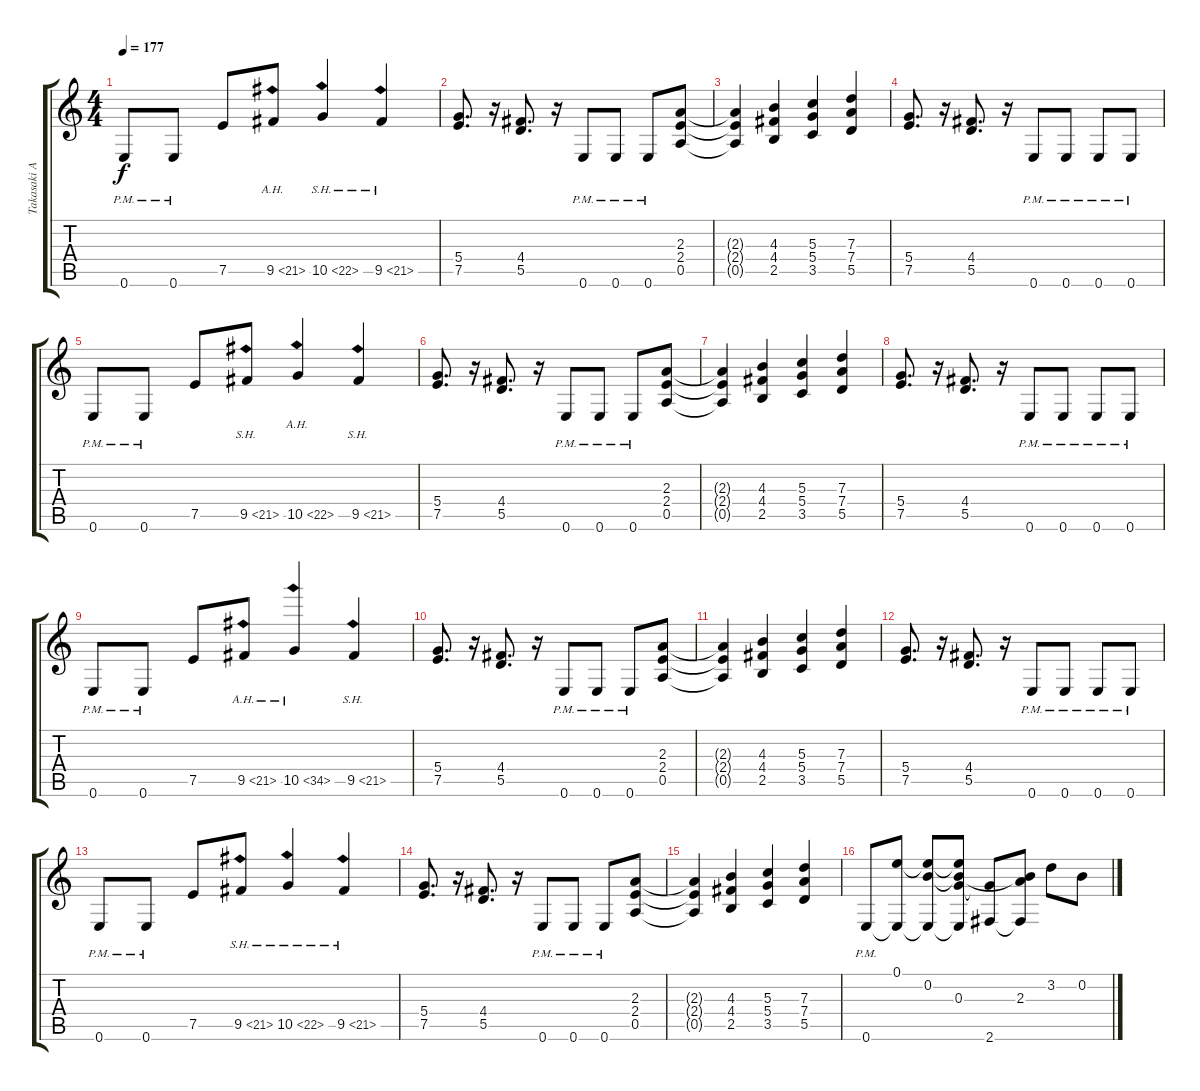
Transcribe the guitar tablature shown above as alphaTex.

\track ("Takasaki Akira [Lead]" "Takasaki A") {instrument distortionguitar}
\staff {score tabs}
\tuning (E4 B3 G3 D3 A2 E2) {hide}
\ts (4 4)
\tempo 177
\clef g2
\ks c
0.6{pm}.8{dy f} 0.6{pm}.8 7.5.8 9.5{ah 12}.8 10.5{sh 12}.4 9.5{sh 12}.4 |
(5.4 7.5).8{d} r.16 (4.4 5.5).8{d} r.16 0.6{pm}.8 0.6{pm}.8 0.6{pm}.8 (2.3 2.4 0.5).8 |
(2.3{t} 2.4{t} 0.5{t}).4 (4.3 4.4 2.5).4 (5.3 5.4 3.5).4 (7.3 7.4 5.5).4 |
(5.4 7.5).8{d} r.16 (4.4 5.5).8{d} r.16 0.6{pm}.8 0.6{pm}.8 0.6{pm}.8 0.6{pm}.8 |
0.6{pm}.8 0.6{pm}.8 7.5.8 9.5{sh 12}.8 10.5{ah 12}.4 9.5{sh 12}.4 |
(5.4 7.5).8{d} r.16 (4.4 5.5).8{d} r.16 0.6{pm}.8 0.6{pm}.8 0.6{pm}.8 (2.3 2.4 0.5).8 |
(2.3{t} 2.4{t} 0.5{t}).4 (4.3 4.4 2.5).4 (5.3 5.4 3.5).4 (7.3 7.4 5.5).4 |
(5.4 7.5).8{d} r.16 (4.4 5.5).8{d} r.16 0.6{pm}.8 0.6{pm}.8 0.6{pm}.8 0.6{pm}.8 |
0.6{pm}.8 0.6{pm}.8 7.5.8 9.5{ah 12}.8 10.5{ah 24}.4 9.5{sh 12}.4 |
(5.4 7.5).8{d} r.16 (4.4 5.5).8{d} r.16 0.6{pm}.8 0.6{pm}.8 0.6{pm}.8 (2.3 2.4 0.5).8 |
(2.3{t} 2.4{t} 0.5{t}).4 (4.3 4.4 2.5).4 (5.3 5.4 3.5).4 (7.3 7.4 5.5).4 |
(5.4 7.5).8{d} r.16 (4.4 5.5).8{d} r.16 0.6{pm}.8 0.6{pm}.8 0.6{pm}.8 0.6{pm}.8 |
0.6{pm}.8 0.6{pm}.8 7.5.8 9.5{sh 12}.8 10.5{sh 12}.4 9.5{sh 12}.4 |
(5.4 7.5).8{d} r.16 (4.4 5.5).8{d} r.16 0.6{pm}.8 0.6{pm}.8 0.6{pm}.8 (2.3 2.4 0.5).8 |
(2.3{t} 2.4{t} 0.5{t}).4 (4.3 4.4 2.5).4 (5.3 5.4 3.5).4 (7.3 7.4 5.5).4 |
0.6{pm}.8 (0.1 0.6{t}).8 (0.1{t} 0.2 0.6{t}).8 (0.1{t} 0.2{t} 0.3 0.6{t}).8 (0.3{t} 2.6).8 (0.2{t} 2.3 2.6{t}).8 3.2.8 0.2.8
